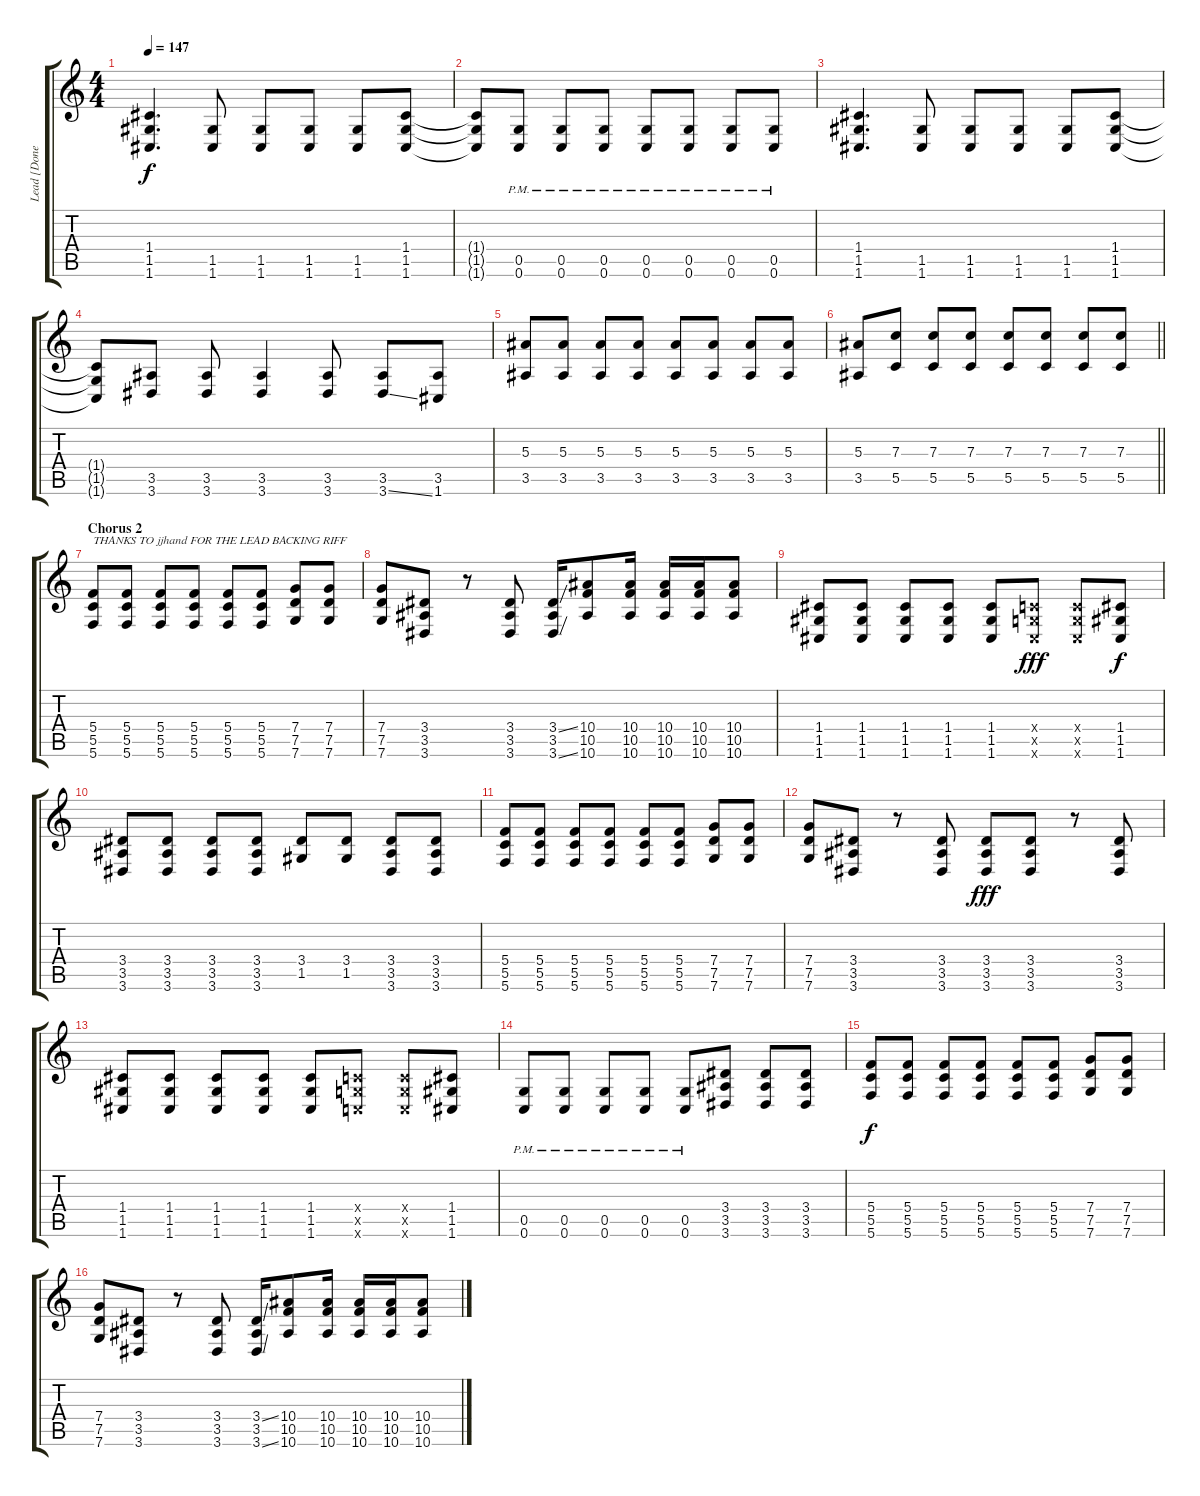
\track ("Lead [Donegan]" "Lead [Done") {instrument distortionguitar}
\staff {score tabs}
\tuning (D4 A3 F3 C3 G2 C2) {hide}
\ts (4 4)
\tempo 147
\clef g2
\ks c
(1.4 1.5 1.6).4{d dy f} (1.5 1.6).8 (1.5 1.6).8 (1.5 1.6).8 (1.5 1.6).8 (1.4 1.5 1.6).8 |
(1.4{t} 1.5{t} 1.6{t}).8 (0.5{pm} 0.6{pm}).8 (0.5{pm} 0.6{pm}).8 (0.5{pm} 0.6{pm}).8 (0.5{pm} 0.6{pm}).8 (0.5{pm} 0.6{pm}).8 (0.5{pm} 0.6{pm}).8 (0.5{pm} 0.6{pm}).8 |
(1.4 1.5 1.6).4{d} (1.5 1.6).8 (1.5 1.6).8 (1.5 1.6).8 (1.5 1.6).8 (1.4 1.5 1.6).8 |
(1.4{t} 1.5{t} 1.6{t}).8 (3.5 3.6).8 (3.5 3.6).8 (3.5 3.6).4 (3.5 3.6).8 (3.5 3.6{ss}).8 (3.5 1.6).8 |
(5.3 3.5).8 (5.3 3.5).8 (5.3 3.5).8 (5.3 3.5).8 (5.3 3.5).8 (5.3 3.5).8 (5.3 3.5).8 (5.3 3.5).8 |
\barLineRight lightlight
(5.3 3.5).8 (7.3 5.5).8 (7.3 5.5).8 (7.3 5.5).8 (7.3 5.5).8 (7.3 5.5).8 (7.3 5.5).8 (7.3 5.5).8 |
\section ("" "Chorus 2")
(5.4 5.5 5.6).8{txt "THANKS TO jjhand FOR THE LEAD BACKING RIFF"} (5.4 5.5 5.6).8 (5.4 5.5 5.6).8 (5.4 5.5 5.6).8 (5.4 5.5 5.6).8 (5.4 5.5 5.6).8 (7.4 7.5 7.6).8 (7.4 7.5 7.6).8 |
(7.4 7.5 7.6).8 (3.4 3.5 3.6).8 r.8 (3.4 3.5 3.6).8 (3.4{ss} 3.5 3.6{ss}).16 (10.4 10.5 10.6).8 (10.4 10.5 10.6).16 (10.4 10.5 10.6).16 (10.4 10.5 10.6).16 (10.4 10.5 10.6).8 |
(1.4 1.5 1.6).8 (1.4 1.5 1.6).8 (1.4 1.5 1.6).8 (1.4 1.5 1.6).8 (1.4 1.5 1.6).8 (0.4{x} 0.5{x} 1.6{x}).8{dy fff} (0.4{x} 0.5{x} 1.6{x}).8 (1.4 1.5 1.6).8{dy f} |
(3.4 3.5 3.6).8 (3.4 3.5 3.6).8 (3.4 3.5 3.6).8 (3.4 3.5 3.6).8 (3.4 1.5).8 (3.4 1.5).8 (3.4 3.5 3.6).8 (3.4 3.5 3.6).8 |
(5.4 5.5 5.6).8 (5.4 5.5 5.6).8 (5.4 5.5 5.6).8 (5.4 5.5 5.6).8 (5.4 5.5 5.6).8 (5.4 5.5 5.6).8 (7.4 7.5 7.6).8 (7.4 7.5 7.6).8 |
(7.4 7.5 7.6).8 (3.4 3.5 3.6).8 r.8 (3.4 3.5 3.6).8 (3.4 3.5 3.6).8{dy fff} (3.4 3.5 3.6).8 r.8 (3.4 3.5 3.6).8 |
(1.4 1.5 1.6).8 (1.4 1.5 1.6).8 (1.4 1.5 1.6).8 (1.4 1.5 1.6).8 (1.4 1.5 1.6).8 (0.4{x} 0.5{x} 0.6{x}).8 (0.4{x} 0.5{x} 0.6{x}).8 (1.4 1.5 1.6).8 |
(0.5{pm} 0.6{pm}).8 (0.5{pm} 0.6{pm}).8 (0.5{pm} 0.6{pm}).8 (0.5{pm} 0.6{pm}).8 (0.5{pm} 0.6{pm}).8 (3.4 3.5 3.6).8 (3.4 3.5 3.6).8 (3.4 3.5 3.6).8 |
(5.4 5.5 5.6).8{dy f} (5.4 5.5 5.6).8 (5.4 5.5 5.6).8 (5.4 5.5 5.6).8 (5.4 5.5 5.6).8 (5.4 5.5 5.6).8 (7.4 7.5 7.6).8 (7.4 7.5 7.6).8 |
(7.4 7.5 7.6).8 (3.4 3.5 3.6).8 r.8 (3.4 3.5 3.6).8 (3.4{ss} 3.5 3.6{ss}).16 (10.4 10.5 10.6).8 (10.4 10.5 10.6).16 (10.4 10.5 10.6).16 (10.4 10.5 10.6).16 (10.4 10.5 10.6).8
